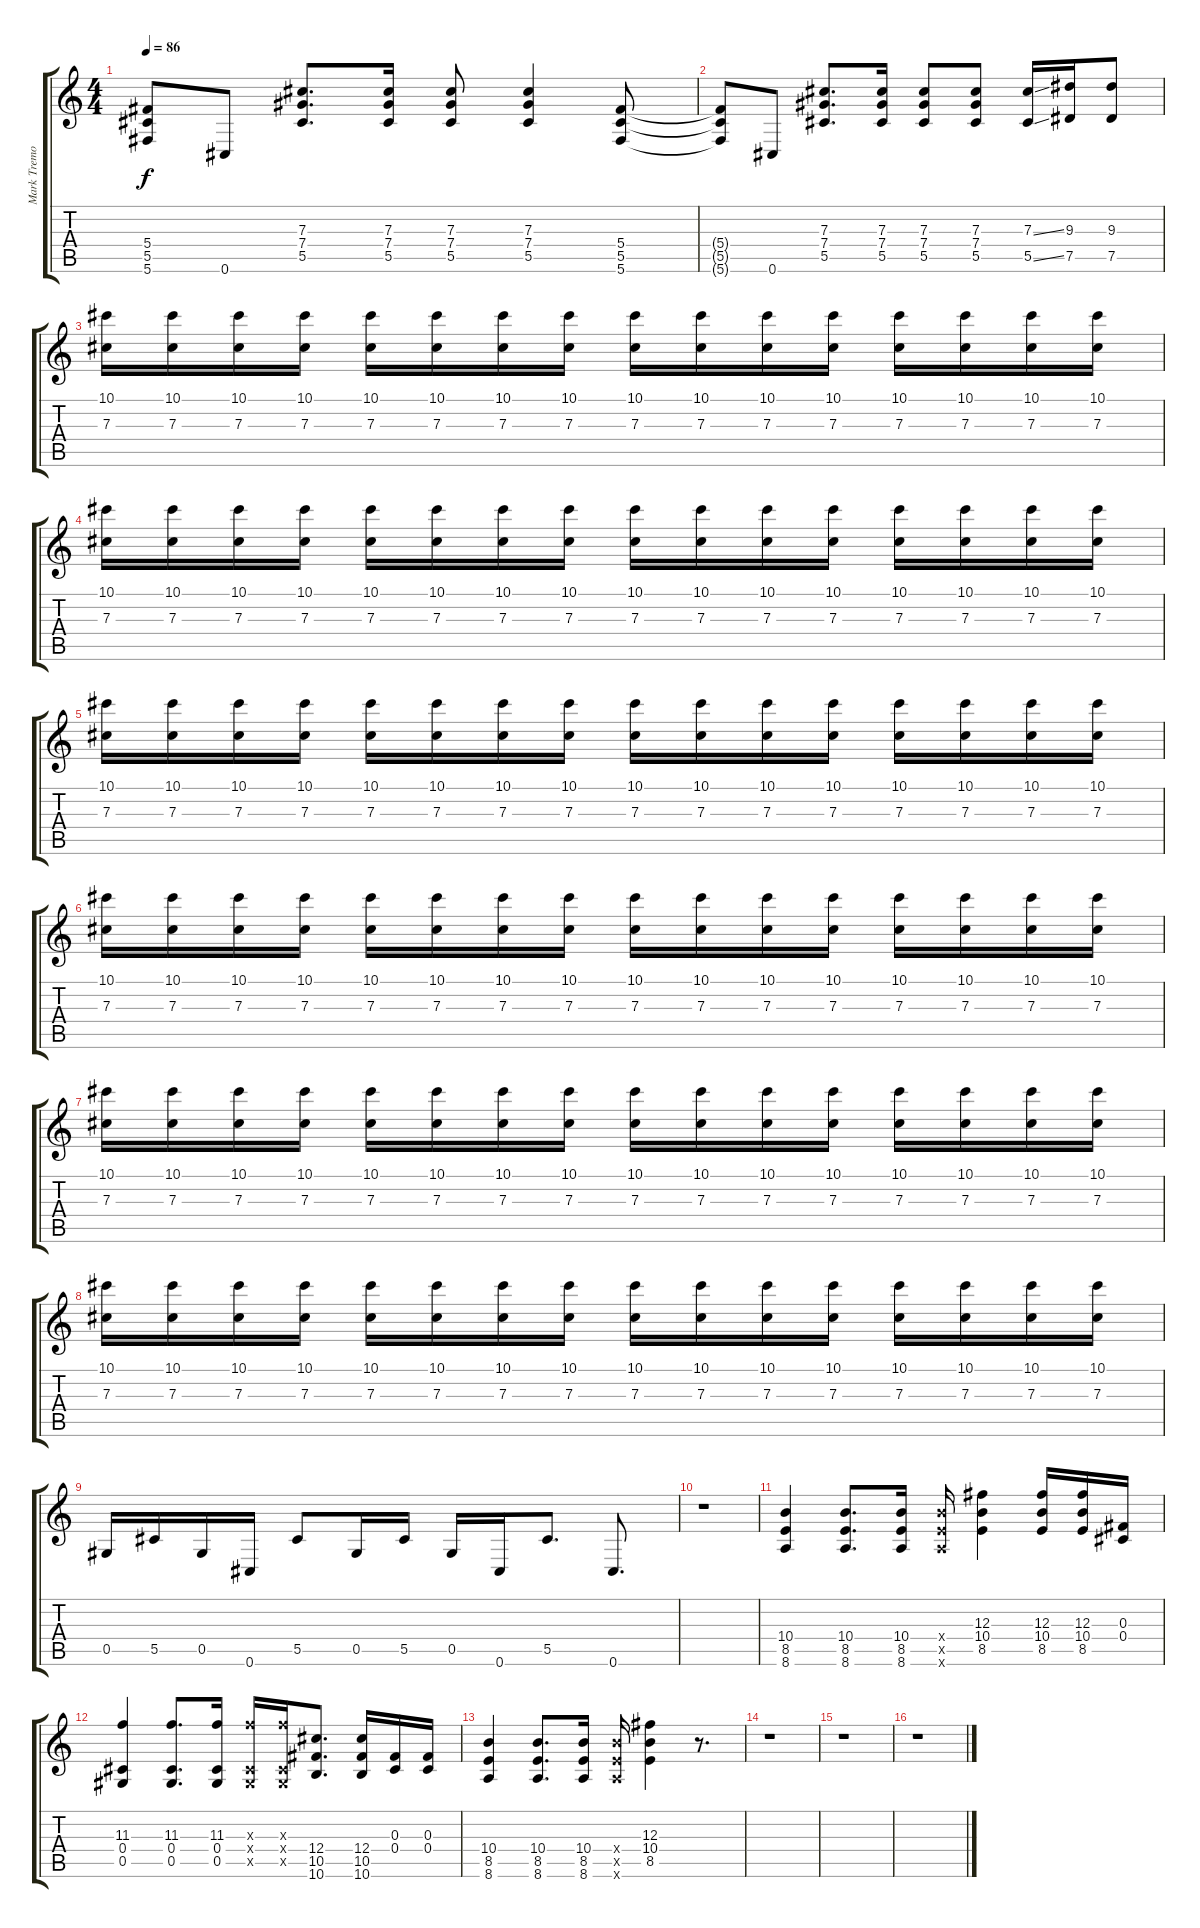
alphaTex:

\track ("Mark Tremonti - Dirty" "Mark Tremo") {instrument overdrivenguitar}
\staff {score tabs}
\tuning (Eb4 Bb3 Gb3 Db3 Ab2 Db2) {hide}
\ts (4 4)
\tempo 86
\clef g2
\ks c
(5.4{t} 5.5{t} 5.6{t}).8{dy f} 0.6.8 (7.3 7.4 5.5).8{d} (7.3 7.4 5.5).16 (7.3 7.4 5.5).8 (7.3 7.4 5.5).4 (5.4 5.5 5.6).8 |
(5.4{t} 5.5{t} 5.6{t}).8 0.6.8 (7.3 7.4 5.5).8{d} (7.3 7.4 5.5).16 (7.3 7.4 5.5).8 (7.3 7.4 5.5).8 (7.3{ss} 5.5{ss}).16 (9.3 7.5).16 (9.3 7.5).8 |
(10.1 7.3).16 (10.1 7.3).16 (10.1 7.3).16 (10.1 7.3).16 (10.1 7.3).16 (10.1 7.3).16 (10.1 7.3).16 (10.1 7.3).16 (10.1 7.3).16 (10.1 7.3).16 (10.1 7.3).16 (10.1 7.3).16 (10.1 7.3).16 (10.1 7.3).16 (10.1 7.3).16 (10.1 7.3).16 |
(10.1 7.3).16 (10.1 7.3).16 (10.1 7.3).16 (10.1 7.3).16 (10.1 7.3).16 (10.1 7.3).16 (10.1 7.3).16 (10.1 7.3).16 (10.1 7.3).16 (10.1 7.3).16 (10.1 7.3).16 (10.1 7.3).16 (10.1 7.3).16 (10.1 7.3).16 (10.1 7.3).16 (10.1 7.3).16 |
(10.1 7.3).16 (10.1 7.3).16 (10.1 7.3).16 (10.1 7.3).16 (10.1 7.3).16 (10.1 7.3).16 (10.1 7.3).16 (10.1 7.3).16 (10.1 7.3).16 (10.1 7.3).16 (10.1 7.3).16 (10.1 7.3).16 (10.1 7.3).16 (10.1 7.3).16 (10.1 7.3).16 (10.1 7.3).16 |
(10.1 7.3).16 (10.1 7.3).16 (10.1 7.3).16 (10.1 7.3).16 (10.1 7.3).16 (10.1 7.3).16 (10.1 7.3).16 (10.1 7.3).16 (10.1 7.3).16 (10.1 7.3).16 (10.1 7.3).16 (10.1 7.3).16 (10.1 7.3).16 (10.1 7.3).16 (10.1 7.3).16 (10.1 7.3).16 |
(10.1 7.3).16 (10.1 7.3).16 (10.1 7.3).16 (10.1 7.3).16 (10.1 7.3).16 (10.1 7.3).16 (10.1 7.3).16 (10.1 7.3).16 (10.1 7.3).16 (10.1 7.3).16 (10.1 7.3).16 (10.1 7.3).16 (10.1 7.3).16 (10.1 7.3).16 (10.1 7.3).16 (10.1 7.3).16 |
(10.1 7.3).16 (10.1 7.3).16 (10.1 7.3).16 (10.1 7.3).16 (10.1 7.3).16 (10.1 7.3).16 (10.1 7.3).16 (10.1 7.3).16 (10.1 7.3).16 (10.1 7.3).16 (10.1 7.3).16 (10.1 7.3).16 (10.1 7.3).16 (10.1 7.3).16 (10.1 7.3).16 (10.1 7.3).16 |
0.5.16 5.5.16 0.5.16 0.6.16 5.5.8 0.5.16 5.5.16 0.5.16 0.6.16 5.5.8{d} 0.6.8{d} |
r.1 |
(10.4 8.5 8.6).4 (10.4 8.5 8.6).8{d} (10.4 8.5 8.6).16 (10.4{x} 8.5{x} 8.6{x}).16 (12.3 10.4 8.5).4 (12.3 10.4 8.5).16 (12.3 10.4 8.5).16 (0.3 0.4).16 |
(11.3 0.4 0.5).4 (11.3 0.4 0.5).8{d} (11.3 0.4 0.5).16 (11.3{x} 0.4{x} 0.5{x}).16 (11.3{x} 0.4{x} 0.5{x}).16 (12.4 10.5 10.6).8{d} (12.4 10.5 10.6).16 (0.3 0.4).16 (0.3 0.4).16 |
(10.4 8.5 8.6).4 (10.4 8.5 8.6).8{d} (10.4 8.5 8.6).16 (10.4{x} 8.5{x} 8.6{x}).16 (12.3 10.4 8.5).4 r.8{d} |
r.1 |
r.1 |
r.1
